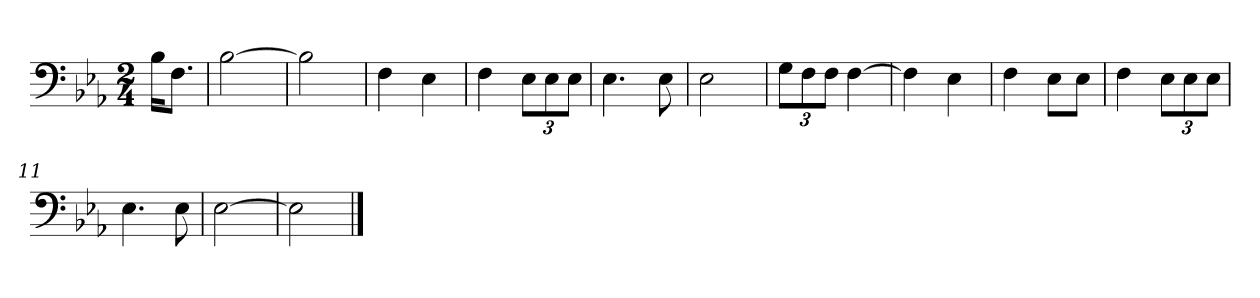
**kern
*part1
*staff1
*clefF4
*k[b-e-a-]
*M2/4
=
16B-\KL
8.F\J
=1
[2B-\
=2
2B-\]
=3
4F\
4E-\
=4
4F\
12E-\L
12E-\
12E-\J
=5
4.E-\
8E-\
=6
2E-\
=7
12G\L
12F\
12F\J
[4F\
=8
4F\]
4E-\
=9
4F\
8E-\L
8E-\J
=10
4F\
12E-\L
12E-\
12E-\J
=11
4.E-\
8E-\
=12
[2E-\
=13
2E-\]
==
*-
